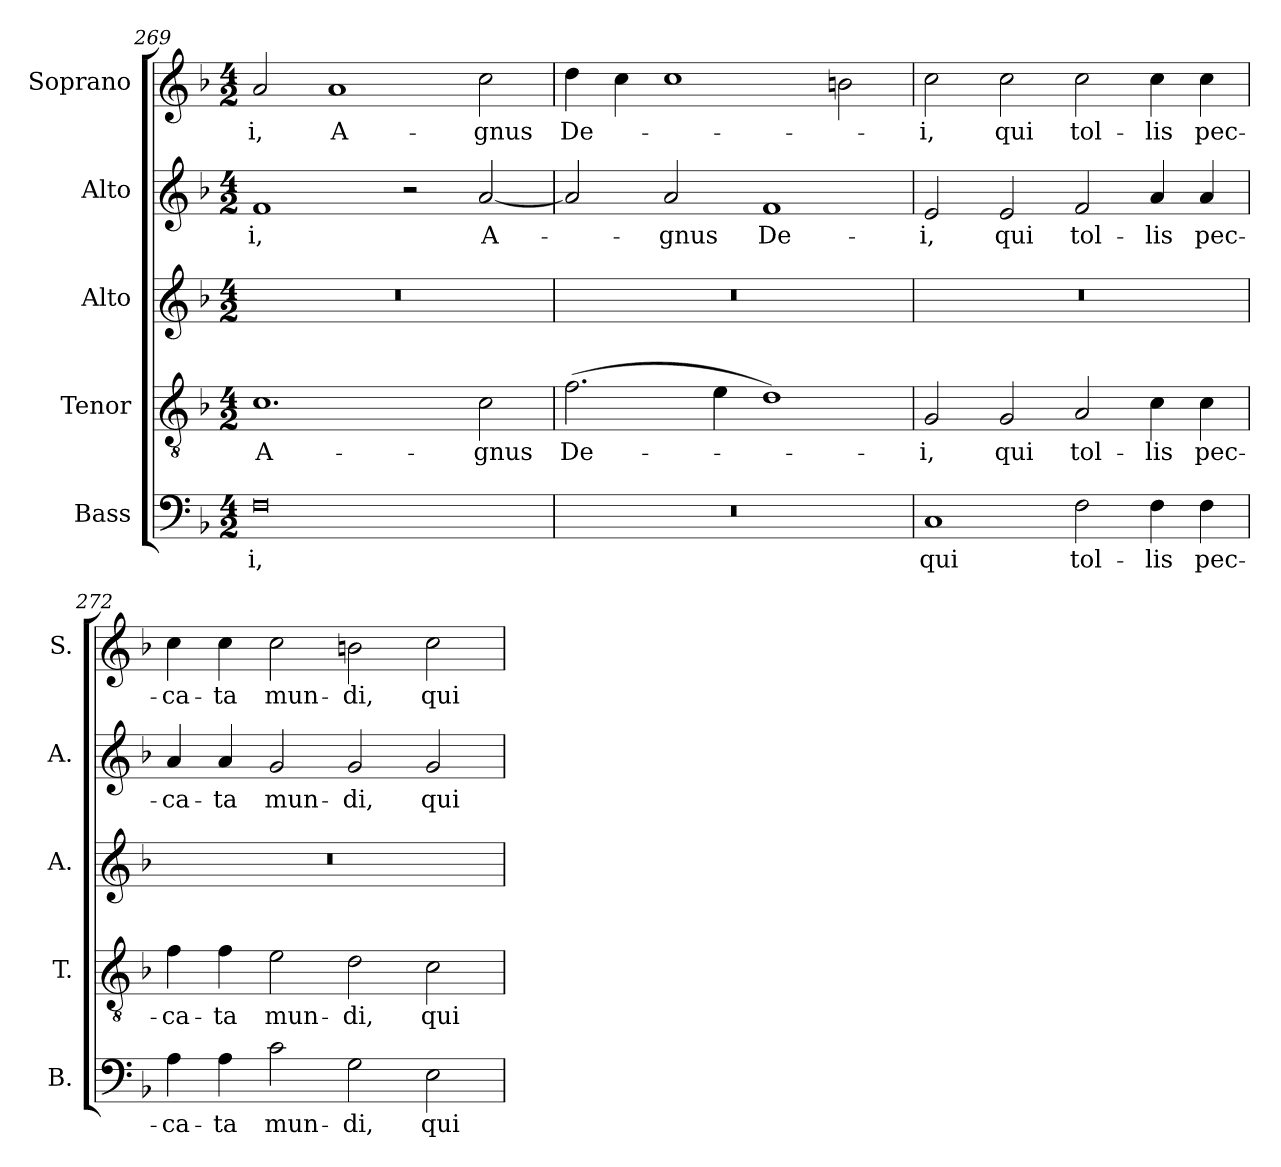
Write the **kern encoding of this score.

**kern	**text	**kern	**text	**kern	**kern	**text	**kern	**text
*part5	*part5	*part4	*part4	*part3	*part2	*part2	*part1	*part1
*staff5	*staff5	*staff4	*staff4	*staff3	*staff2	*staff2	*staff1	*staff1
*I"Bass	*	*I"Tenor	*	*I"Alto	*I"Alto	*	*I"Soprano	*
*I'B.	*	*I'T.	*	*I'A.	*I'A.	*	*I'S.	*
*clefF4	*	*clefGv2	*	*clefG2	*clefG2	*	*clefG2	*
*	*	*ITrd7c12	*	*	*	*	*	*
*k[b-]	*	*k[b-]	*	*k[b-]	*k[b-]	*	*k[b-]	*
*F:	*	*F:	*	*F:	*F:	*	*F:	*
*M4/2	*	*M4/2	*	*M4/2	*M4/2	*	*M4/2	*
=269	=269	=269	=269	=269	=269	=269	=269	=269
!	!LO:LY:b:color=#000000	!	!	!	!	!	!	!
!	!	!	!LO:LY:b:color=#000000	!LO:N:vis=1	!	!	!	!
!	!	!	!	!	!	!LO:LY:b:color=#000000	!	!
!	!	!	!	!	!	!	!	!LO:LY:b:color=#000000
0Fi	-i,	1.Ci	A-	0r	1fi	-i,	2ai/	-i,
!	!	!	!	!	!	!	!	!LO:LY:b:color=#000000
.	.	.	.	.	.	.	1ai	A-
.	.	.	.	.	2r	.	.	.
!	!	!	!LO:LY:b:color=#000000	!	!	!	!	!
!	!	!	!	!	!	!LO:LY:b:color=#000000	!	!
!	!	!	!	!	!	!	!	!LO:LY:b:color=#000000
.	.	2Ci\	-gnus	.	[2ai/	A-	2cci\	-gnus
=270	=270	=270	=270	=270	=270	=270	=270	=270
!LO:N:vis=1	!	!	!	!	!	!	!	!
!	!	!	!LO:LY:b:color=#000000	!LO:N:vis=1	!	!	!	!
!	!	!	!	!	!	!	!	!LO:LY:b:color=#000000
0r	.	(2.Fi\	De-	0r	2ai/]	.	4ddi\	De-
.	.	.	.	.	.	.	4cci\	.
!	!	!	!	!	!	!LO:LY:b:color=#000000	!	!
.	.	.	.	.	2ai/	-gnus	1cci	.
.	.	4Ei\	.	.	.	.	.	.
!	!	!	!	!	!	!LO:LY:b:color=#000000	!	!
.	.	1Di)	.	.	1fi	De-	.	.
.	.	.	.	.	.	.	2bni\	.
=271	=271	=271	=271	=271	=271	=271	=271	=271
!	!LO:LY:b:color=#000000	!	!	!	!	!	!	!
!	!	!	!LO:LY:b:color=#000000	!LO:N:vis=1	!	!	!	!
!	!	!	!	!	!	!LO:LY:b:color=#000000	!	!
!	!	!	!	!	!	!	!	!LO:LY:b:color=#000000
1Ci	qui	2GGi/	-i,	0r	2ei/	-i,	2cci\	-i,
!	!	!	!LO:LY:b:color=#000000	!	!	!	!	!
!	!	!	!	!	!	!LO:LY:b:color=#000000	!	!
!	!	!	!	!	!	!	!	!LO:LY:b:color=#000000
.	.	2GGi/	qui	.	2ei/	qui	2cci\	qui
!	!LO:LY:b:color=#000000	!	!	!	!	!	!	!
!	!	!	!LO:LY:b:color=#000000	!	!	!	!	!
!	!	!	!	!	!	!LO:LY:b:color=#000000	!	!
!	!	!	!	!	!	!	!	!LO:LY:b:color=#000000
2Fi\	tol-	2AAi/	tol-	.	2fi/	tol-	2cci\	tol-
!	!LO:LY:b:color=#000000	!	!	!	!	!	!	!
!	!	!	!LO:LY:b:color=#000000	!	!	!	!	!
!	!	!	!	!	!	!LO:LY:b:color=#000000	!	!
!	!	!	!	!	!	!	!	!LO:LY:b:color=#000000
4Fi\	-lis	4Ci\	-lis	.	4ai/	-lis	4cci\	-lis
!	!LO:LY:b:color=#000000	!	!	!	!	!	!	!
!	!	!	!LO:LY:b:color=#000000	!	!	!	!	!
!	!	!	!	!	!	!LO:LY:b:color=#000000	!	!
!	!	!	!	!	!	!	!	!LO:LY:b:color=#000000
4Fi\	pec-	4Ci\	pec-	.	4ai/	pec-	4cci\	pec-
=272	=272	=272	=272	=272	=272	=272	=272	=272
!	!LO:LY:b:color=#000000	!	!	!	!	!	!	!
!	!	!	!LO:LY:b:color=#000000	!LO:N:vis=1	!	!	!	!
!	!	!	!	!	!	!LO:LY:b:color=#000000	!	!
!	!	!	!	!	!	!	!	!LO:LY:b:color=#000000
4Ai\	-ca-	4Fi\	-ca-	0r	4ai/	-ca-	4cci\	-ca-
!	!LO:LY:b:color=#000000	!	!	!	!	!	!	!
!	!	!	!LO:LY:b:color=#000000	!	!	!	!	!
!	!	!	!	!	!	!LO:LY:b:color=#000000	!	!
!	!	!	!	!	!	!	!	!LO:LY:b:color=#000000
4Ai\	-ta	4Fi\	-ta	.	4ai/	-ta	4cci\	-ta
!	!LO:LY:b:color=#000000	!	!	!	!	!	!	!
!	!	!	!LO:LY:b:color=#000000	!	!	!	!	!
!	!	!	!	!	!	!LO:LY:b:color=#000000	!	!
!	!	!	!	!	!	!	!	!LO:LY:b:color=#000000
2ci\	mun-	2Ei\	mun-	.	2gi/	mun-	2cci\	mun-
!	!LO:LY:b:color=#000000	!	!	!	!	!	!	!
!	!	!	!LO:LY:b:color=#000000	!	!	!	!	!
!	!	!	!	!	!	!LO:LY:b:color=#000000	!	!
!	!	!	!	!	!	!	!	!LO:LY:b:color=#000000
2Gi\	-di,	2Di\	-di,	.	2gi/	-di,	2bni\	-di,
!	!LO:LY:b:color=#000000	!	!	!	!	!	!	!
!	!	!	!LO:LY:b:color=#000000	!	!	!	!	!
!	!	!	!	!	!	!LO:LY:b:color=#000000	!	!
!	!	!	!	!	!	!	!	!LO:LY:b:color=#000000
2Ei\	qui	2Ci\	qui	.	2gi/	qui	2cci\	qui
=	=	=	=	=	=	=	=	=
*-	*-	*-	*-	*-	*-	*-	*-	*-
